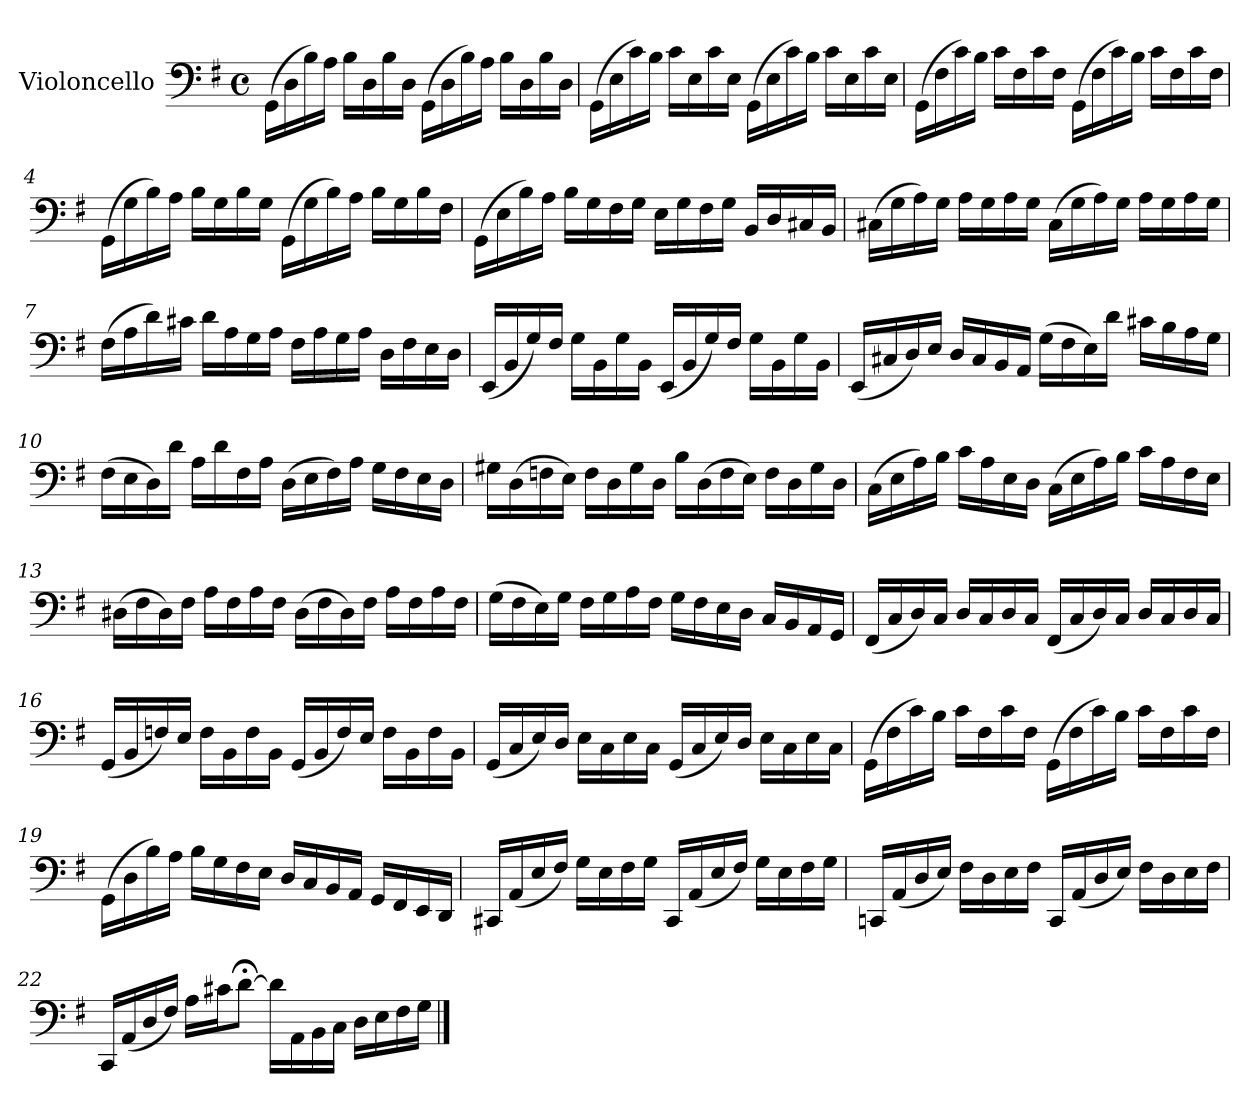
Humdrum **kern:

**kern
*part1
*staff1
*I"Violoncello
*I'Vc
*clefF4
*k[f#]
*M4/4
*met(c)
*MM80
=1
(>16GG\LL
16D\
16B\)
16A\JJ
16B\LL
16D\
16B\
16D\JJ
(>16GG\LL
16D\
16B\)
16A\JJ
16B\LL
16D\
16B\
16D\JJ
=2
(>16GG\LL
16E\
16c\)
16B\JJ
16c\LL
16E\
16c\
16E\JJ
(>16GG\LL
16E\
16c\)
16B\JJ
16c\LL
16E\
16c\
16E\JJ
=3
(>16GG\LL
16F#\
16c\)
16B\JJ
16c\LL
16F#\
16c\
16F#\JJ
(>16GG\LL
16F#\
16c\)
16B\JJ
16c\LL
16F#\
16c\
16F#\JJ
=4
(>16GG\LL
16G\
16B\)
16A\JJ
16B\LL
16G\
16B\
16G\JJ
(>16GG\LL
16G\
16B\)
16A\JJ
16B\LL
16G\
16B\
16F#\JJ
=5
(>16GG\LL
16E\
16B\)
16A\JJ
16B\LL
16G\
16F#\
16G\JJ
16E\LL
16G\
16F#\
16G\JJ
16BB/LL
16D/
16C#X/
16BB/JJ
=6
(>16C#X\LL
16G\
16A\)
16G\JJ
16A\LL
16G\
16A\
16G\JJ
(>16C#\LL
16G\
16A\)
16G\JJ
16A\LL
16G\
16A\
16G\JJ
=7
(>16F#\LL
16A\
16d\)
16c#X\JJ
16d\LL
16A\
16G\
16A\JJ
16F#\LL
16A\
16G\
16A\JJ
16D\LL
16F#\
16E\
16D\JJ
=8
(<16EE/LL
16BB/
16G/)
16F#/JJ
16G\LL
16BB\
16G\
16BB\JJ
(<16EE/LL
16BB/
16G/)
16F#/JJ
16G\LL
16BB\
16G\
16BB\JJ
=9
(<16EE/LL
16C#X/
16D/)
16E/JJ
16D/LL
16C#/
16BB/
16AA/JJ
(>16G\LL
16F#\
16E\)
16d\JJ
16c#X\LL
16B\
16A\
16G\JJ
=10
(>16F#\LL
16E\
16D\)
16d\JJ
16A\LL
16d\
16F#\
16A\JJ
(>16D\LL
16E\
16F#\)
16A\JJ
16G\LL
16F#\
16E\
16D\JJ
=11
16G#X\LL
(>16D\
16Fn\
16E\JJ)
16F\LL
16D\
16G#\
16D\JJ
16B\LL
(>16D\
16F\
16E\JJ)
16F\LL
16D\
16G#\
16D\JJ
=12
(>16C\LL
16E\
16A\)
16B\JJ
16c\LL
16A\
16E\
16D\JJ
(>16C\LL
16E\
16A\)
16B\JJ
16c\LL
16A\
16F#\
16E\JJ
=13
(>16D#X\LL
16F#\
16D#\)
16F#\JJ
16A\LL
16F#\
16A\
16F#\JJ
(>16D#\LL
16F#\
16D#\)
16F#\JJ
16A\LL
16F#\
16A\
16F#\JJ
=14
(>16G\LL
16F#\
16E\)
16G\JJ
16F#\LL
16G\
16A\
16F#\JJ
16G\LL
16F#\
16E\
16D\JJ
16C/LL
16BB/
16AA/
16GG/JJ
=15
(<16FF#/LL
16C/
16D/)
16C/JJ
16D/LL
16C/
16D/
16C/JJ
(<16FF#/LL
16C/
16D/)
16C/JJ
16D/LL
16C/
16D/
16C/JJ
=16
(<16GG/LL
16BB/
16Fn/)
16E/JJ
16F\LL
16BB\
16F\
16BB\JJ
(<16GG/LL
16BB/
16F/)
16E/JJ
16F\LL
16BB\
16F\
16BB\JJ
=17
(<16GG/LL
16C/
16E/)
16D/JJ
16E\LL
16C\
16E\
16C\JJ
(<16GG/LL
16C/
16E/)
16D/JJ
16E\LL
16C\
16E\
16C\JJ
=18
(>16GG\LL
16F#\
16c\)
16B\JJ
16c\LL
16F#\
16c\
16F#\JJ
(>16GG\LL
16F#\
16c\)
16B\JJ
16c\LL
16F#\
16c\
16F#\JJ
=19
(>16GG\LL
16D\
16B\)
16A\JJ
16B\LL
16G\
16F#\
16E\JJ
16D/LL
16C/
16BB/
16AA/JJ
16GG/LL
16FF#/
16EE/
16DD/JJ
=20
16CC#X/LL
(<16AA/
16E</
16F#/JJ)
16G\LL
16E\
16F#\
16G\JJ
16CC#/LL
(<16AA/
16E/
16F#/JJ)
16G\LL
16E\
16F#\
16G\JJ
=21
16CCn/LL
(<16AA/
16D/
16E/JJ)
16F#\LL
16D\
16E\
16F#\JJ
16CC/LL
(<16AA/
16D/
16E/JJ)
16F#\LL
16D\
16E\
16F#\JJ
=22
16CC/LL
(<16AA/
16D/
16F#/JJ)
16A\LL
16c#X\J
[8d;<\J
16d\LL]
16AA\
16BB\
16C\JJ
16D\LL
16E\
16F#\
16G\JJ
==
*-
